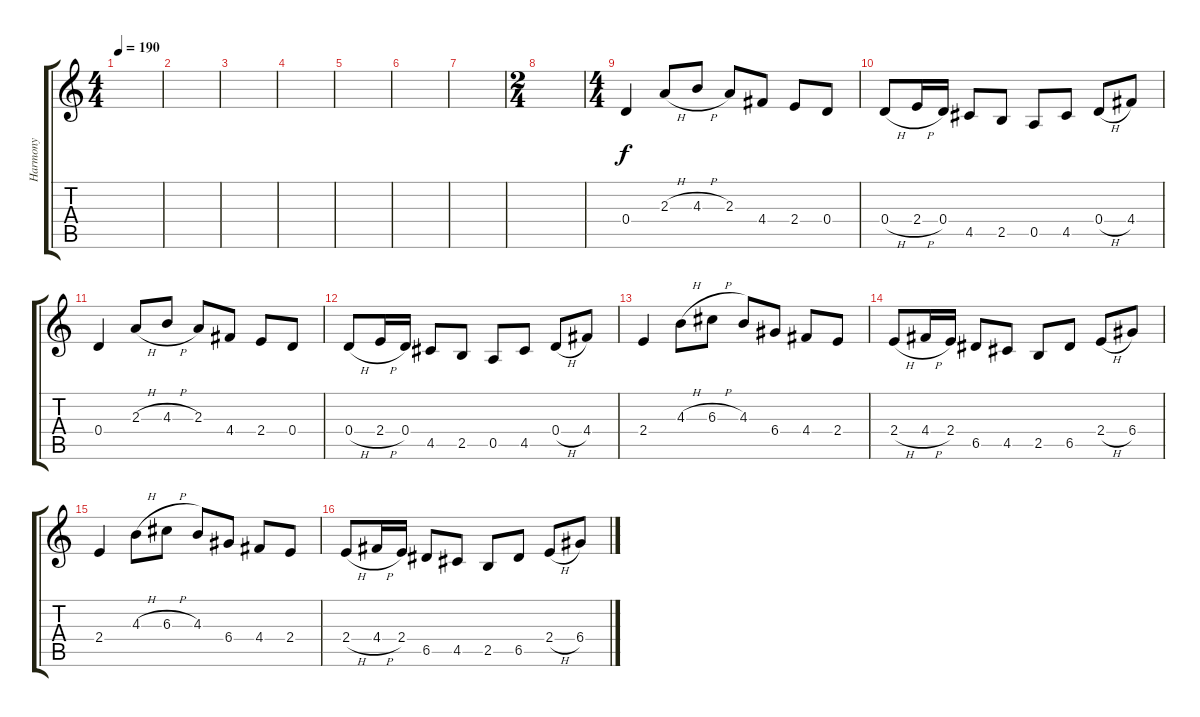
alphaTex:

\track ("Harmony" "Harmony") {instrument distortionguitar}
\staff {score tabs}
\tuning (E4 B3 G3 D3 A2 E2) {hide}
\ts (4 4)
\tempo 190
\clef g2
\ks c
|
|
|
|
|
|
|
\ts (2 4)
|
\ts (4 4)
0.4.4 2.3{h}.8 4.3{h}.8 2.3.8 4.4.8 2.4.8 0.4.8 |
0.4{h}.8 2.4{h}.16 0.4.16 4.5.8 2.5.8 0.5.8 4.5.8 0.4{h}.8 4.4.8 |
0.4.4 2.3{h}.8 4.3{h}.8 2.3.8 4.4.8 2.4.8 0.4.8 |
0.4{h}.8 2.4{h}.16 0.4.16 4.5.8 2.5.8 0.5.8 4.5.8 0.4{h}.8 4.4.8 |
2.4.4 4.3{h}.8 6.3{h}.8 4.3.8 6.4.8 4.4.8 2.4.8 |
2.4{h}.8 4.4{h}.16 2.4.16 6.5.8 4.5.8 2.5.8 6.5.8 2.4{h}.8 6.4.8 |
2.4.4 4.3{h}.8 6.3{h}.8 4.3.8 6.4.8 4.4.8 2.4.8 |
2.4{h}.8 4.4{h}.16 2.4.16 6.5.8 4.5.8 2.5.8 6.5.8 2.4{h}.8 6.4.8
